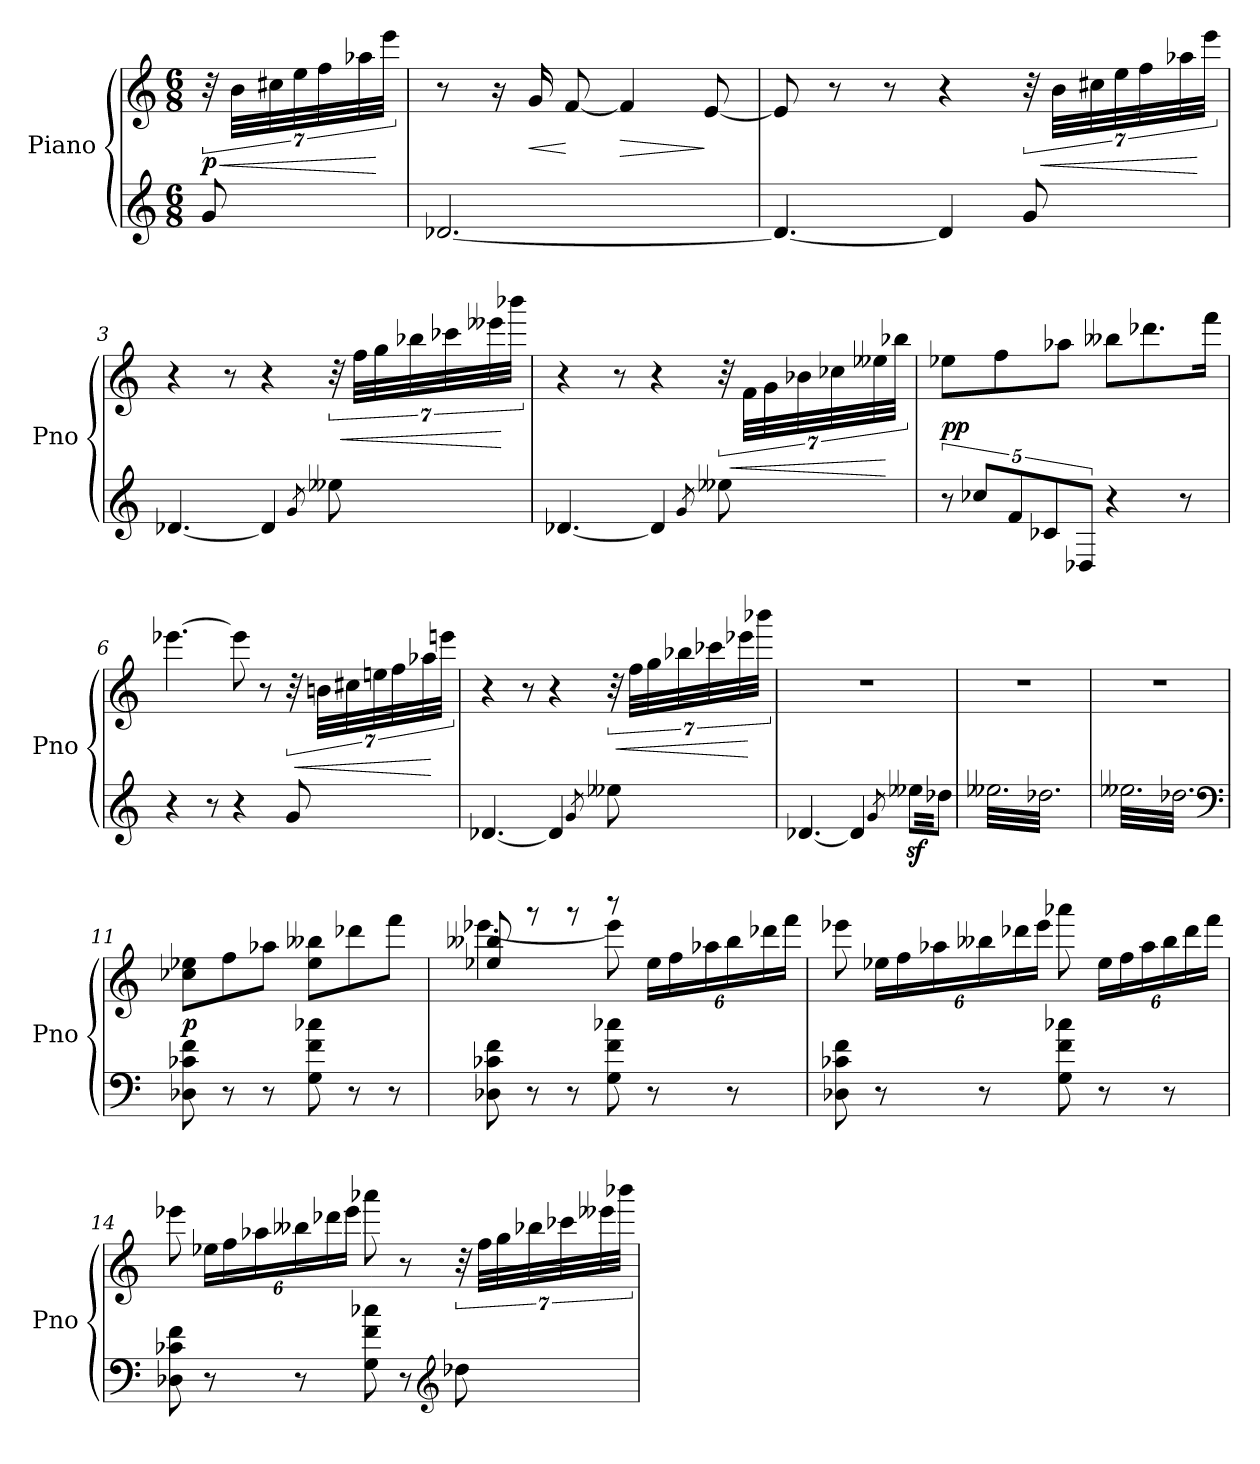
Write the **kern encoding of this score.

**kern	**kern	**dynam
*part1	*part1	*part1
*staff2	*staff1	*staff1/2
*I"Piano	*	*
*I'Pno	*	*
*clefG2	*clefG2	*
*k[]	*k[]	*
*M6/8	*M6/8	*
=	=	=
8g	56r	< p
.	56bLLL	.
.	56cc#X	.
.	56ee	.
.	56ff	.
.	56aa-X	.
.	56eeeJJJ	[
=1	=1	=1
[2.d-X	8r	.
.	16r	.
.	16g	<
.	[8f	[
.	4f]	>
.	[8e	]
=2	=2	=2
4.d-_	8e]	.
.	8r	.
.	8r	.
4d-]	4r	.
8g	56r	.
.	56bLLL	<
.	56cc#X	.
.	56ee	.
.	56ff	.
.	56aa-X	.
.	56eeeJJJ	[
=3	=3	=3
[4.d-X	4r	.
.	8r	.
4d-]	4r	.
8qg	.	.
8ee--X	56r	.
.	56ffLLL	<
.	56gg	.
.	56bb-X	.
.	56ccc-X	.
.	56eee--X	.
.	56bbb-XJJJ	[
=4	=4	=4
[4.d-X	4r	.
.	8r	.
4d-]	4r	.
8qg	.	.
8ee--X	56r	.
.	56fLLL	<
.	56g	.
.	56b-X	.
.	56cc-X	.
.	56ee--X	.
.	56bb-XJJJ	[
=5	=5	=5
40%3r	8ee-XL	pp
40%3cc-XL	.	.
.	8ff	.
40%3f	.	.
40%3c-X	.	.
.	8aa-XJ	.
40%3D-XJ	.	.
4r	8bb--XL	.
.	8.ddd-X	.
8r	.	.
.	16fffJk	.
=6	=6	=6
4r	[4.eee-X	.
8r	.	.
4r	8eee-]	.
.	8r	.
8g	56r	.
.	56bnLLL	<
.	56cc#X	.
.	56een	.
.	56ff	.
.	56aa-X	.
.	56eeenJJJ	[
=7	=7	=7
[4.d-X	4r	.
.	8r	.
4d-]	4r	.
8qg	.	.
8ee--X	56r	.
.	56ffLLL	<
.	56gg	.
.	56bb-X	.
.	56ccc-X	.
.	56eee-X	.
.	56bbb-XJJJ	[
=8	=8	=8
[4.d-X	2.r	.
4d-]	.	.
8qg	.	.
*tremolo	*	*
32ee--Xz<LLL	.	.
32dd-	.	.
32ee--Xz<	.	.
32dd-JJJ	.	.
=9	=9	=9
32ee--XLLL	2.r	.
32dd-	.	.
32ee--X	.	.
32dd-	.	.
32ee--X	.	.
32dd-	.	.
32ee--X	.	.
32dd-	.	.
32ee--X	.	.
32dd-	.	.
32ee--X	.	.
32dd-	.	.
32ee--X	.	.
32dd-	.	.
32ee--X	.	.
32dd-	.	.
32ee--X	.	.
32dd-	.	.
32ee--X	.	.
32dd-	.	.
32ee--X	.	.
32dd-	.	.
32ee--X	.	.
32dd-JJJ	.	.
=10	=10	=10
32ee--XLLL	2.r	.
32dd-	.	.
32ee--X	.	.
32dd-	.	.
32ee--X	.	.
32dd-	.	.
32ee--X	.	.
32dd-	.	.
32ee--X	.	.
32dd-	.	.
32ee--X	.	.
32dd-	.	.
32ee--X	.	.
32dd-	.	.
32ee--X	.	.
32dd-	.	.
32ee--X	.	.
32dd-	.	.
32ee--X	.	.
32dd-	.	.
32ee--X	.	.
32dd-	.	.
32ee--X	.	.
32dd-JJJ	.	.
*Xtremolo	*	*
*clefF4	*	*
=11	=11	=11
8D-X 8c-X 8f	8cc-X 8ee-XL	p
.	.	.
.	.	.
.	.	.
8r	8ff	.
.	.	.
.	.	.
.	.	.
8r	8aa-XJ	.
.	.	.
.	.	.
.	.	.
8G 8f 8cc-X	8ee- 8bb--XL	.
8r	8ddd-X	.
8r	8fffJ	.
=12	=12	=12
*	*^	*
8D-X 8c-X 8f	8ee-X 8bb--X	[4.eee-X	.
8r	8r	.	.
8r	8r	.	.
8G 8f 8cc-X	8r	8eee-]	.
8r	4ryy	24ee-LL	.
.	.	24ff	.
.	.	24aa-X	.
8r	.	24bb--	.
.	.	24ddd-X	.
.	.	24fffJJ	.
*	*v	*v	*
=13	=13	=13
8D-X 8c-X 8f	8eee-X	.
8r	24ee-XLL	.
.	24ff	.
.	24aa-X	.
8r	24bb--X	.
.	24ddd-X	.
.	24eee-JJ	.
8G 8f 8cc-X	8aaa-X	.
8r	24ee-LL	.
.	24ff	.
.	24aa-	.
8r	24bb--	.
.	24ddd-	.
.	24fffJJ	.
=14	=14	=14
8D-X 8c-X 8f	8eee-X	.
8r	24ee-XLL	.
.	24ff	.
.	24aa-X	.
8r	24bb--X	.
.	24ddd-X	.
.	24eee-JJ	.
8G 8f 8cc-X	8aaa-X	.
8r	8r	.
*clefG2	*	*
8dd-X	56r	.
.	56ffLLL	.
.	56gg	.
.	56bb-X	.
.	56ccc-X	.
.	56eee--X	.
.	56bbb-XJJJ	.
=	=	=
*-	*-	*-
